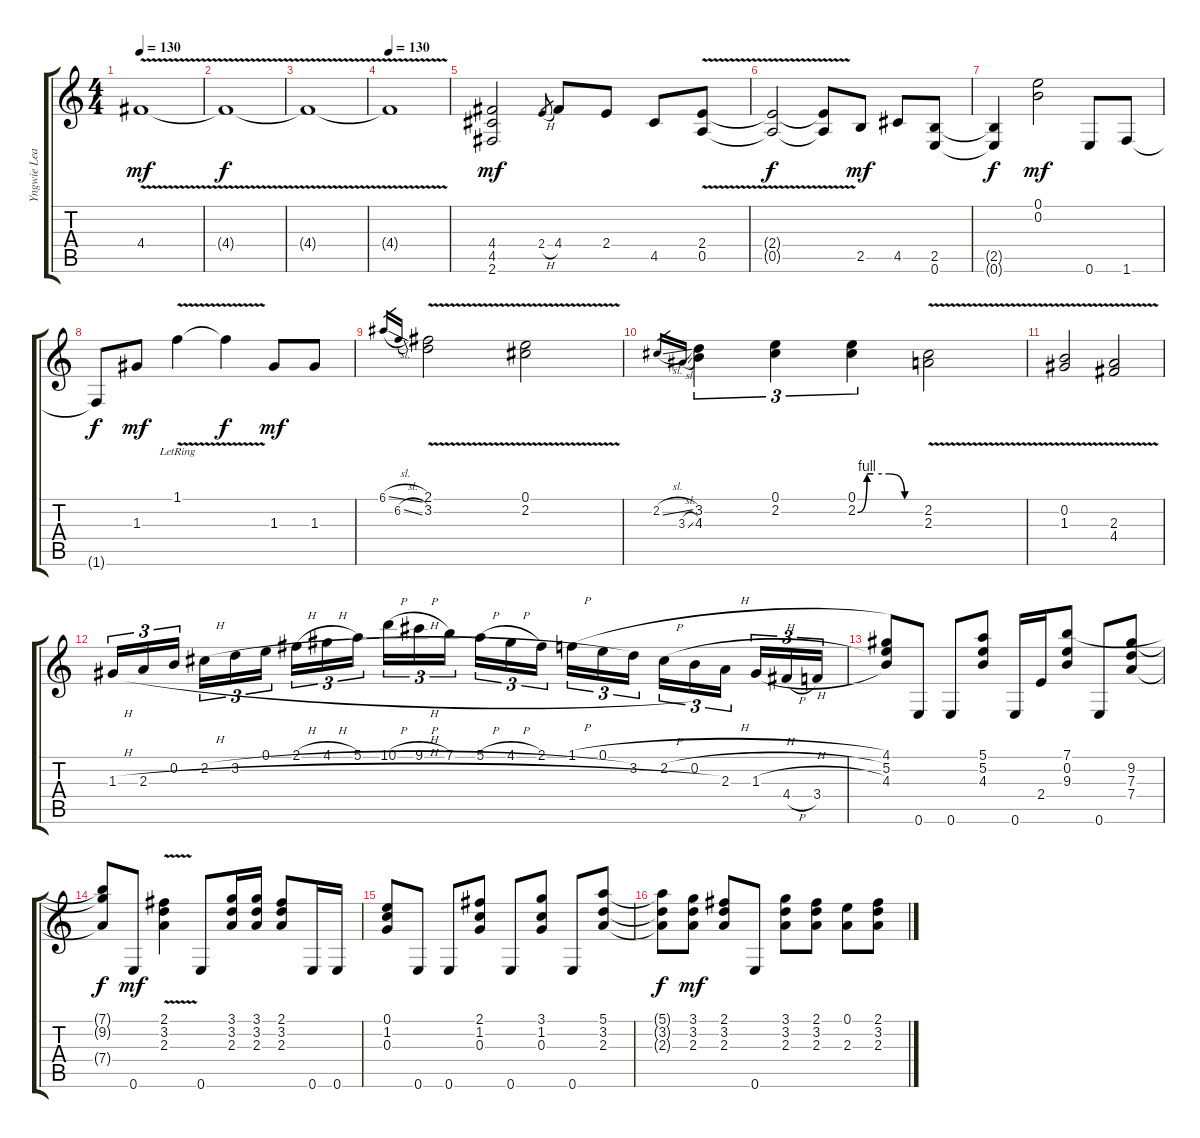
\track ("Yngwie Lead" "Yngwie Lea") {instrument overdrivenguitar}
\staff {score tabs}
\tuning (E4 B3 G3 D3 A2 E2) {hide}
\ts (4 4)
\tempo 130
\clef g2
\ks c
4.4{v}.1{dy mf} |
4.4{v t}.1{dy f} |
4.4{v t}.1 |
\tempo 130
4.4{v t}.1 |
(4.4 4.5 2.6).2{dy mf} 2.4{h}.8{gr} 4.4.8 2.4.8 4.5.8 (2.4{v} 0.5{v}).8 |
(2.4{v t} 0.5{v t}).2{dy f} (2.4{t} 0.5{t}).8 2.5.8{dy mf} 4.5.8 (2.5 0.6).8 |
(2.5{t} 0.6{t}).4{dy f} (0.1 0.2).2{dy mf} 0.6.8 1.6.8 |
1.6{t}.8{dy f} 1.3.8{dy mf} 1.1{v lr}.4 1.1{t}.4{dy f} 1.3.8{dy mf} 1.3.8 |
6.1{sl}.16{gr} 6.2{sl}.16{gr} (2.1{v} 3.2{v}).2 (0.1{v} 2.2{v}).2 |
2.2{sl}.16{gr} 3.3{sl}.16{gr} (3.2 4.3).4{tu (3 2)} (0.1 2.2).4{tu (3 2)} (0.1 2.2{be (custom 0 0 9 4 15 4 30 4 45 0 60 0)}).4{tu (3 2)} (2.2{v} 2.3{v}).2 |
(0.2{v} 1.3{v}).2 (2.3{v} 4.4{v}).2 |
1.3{h}.16{tu (3 2)} 2.3{h}.16{tu (3 2)} 0.2.16{tu (3 2) beam splitsecondary} 2.2{h}.16{tu (3 2)} 3.2{h}.16{tu (3 2)} 0.1.16{tu (3 2)} 2.1{h}.16{tu (3 2)} 4.1{h}.16{tu (3 2)} 5.1.16{tu (3 2) beam splitsecondary} 10.1{h}.16{tu (3 2)} 9.1{h}.16{tu (3 2)} 7.1.16{tu (3 2)} 5.1{h}.16{tu (3 2)} 4.1{h}.16{tu (3 2)} 2.1.16{tu (3 2) beam splitsecondary} 1.1{h}.16{tu (3 2)} 0.1{h}.16{tu (3 2)} 3.2.16{tu (3 2)} 2.2{h}.16{tu (3 2)} 0.2{h}.16{tu (3 2)} 2.3.16{tu (3 2) beam splitsecondary} 1.3{h}.16{tu (3 2)} 4.4{h}.16{tu (3 2)} 3.4.16{tu (3 2)} |
(4.1 5.2 4.3).8 0.6.8 0.6.8 (5.1 5.2 4.3).8 0.6.16 2.4.16 (7.1 0.2 9.3).8 0.6.8 (9.2 7.3 7.4).8 |
(7.1{t} 9.2{t} 7.4{t}).8{dy f} 0.6.8{dy mf} (2.1{v} 3.2{v} 2.3{v}).4 0.6.8 (3.1 3.2 2.3).16 (3.1 3.2 2.3).16 (2.1 3.2 2.3).8 0.6.16 0.6.16 |
(0.1 1.2 0.3).8 0.6.8 0.6.8 (2.1 1.2 0.3).8 0.6.8 (3.1 1.2 0.3).8 0.6.8 (5.1 3.2 2.3).8 |
(5.1{t} 3.2{t} 2.3{t}).8{dy f} (3.1 3.2 2.3).8{dy mf} (2.1 3.2 2.3).8 0.6.8 (3.1 3.2 2.3).8 (2.1 3.2 2.3).8 (0.1 2.3).8 (2.1 3.2 2.3).8
